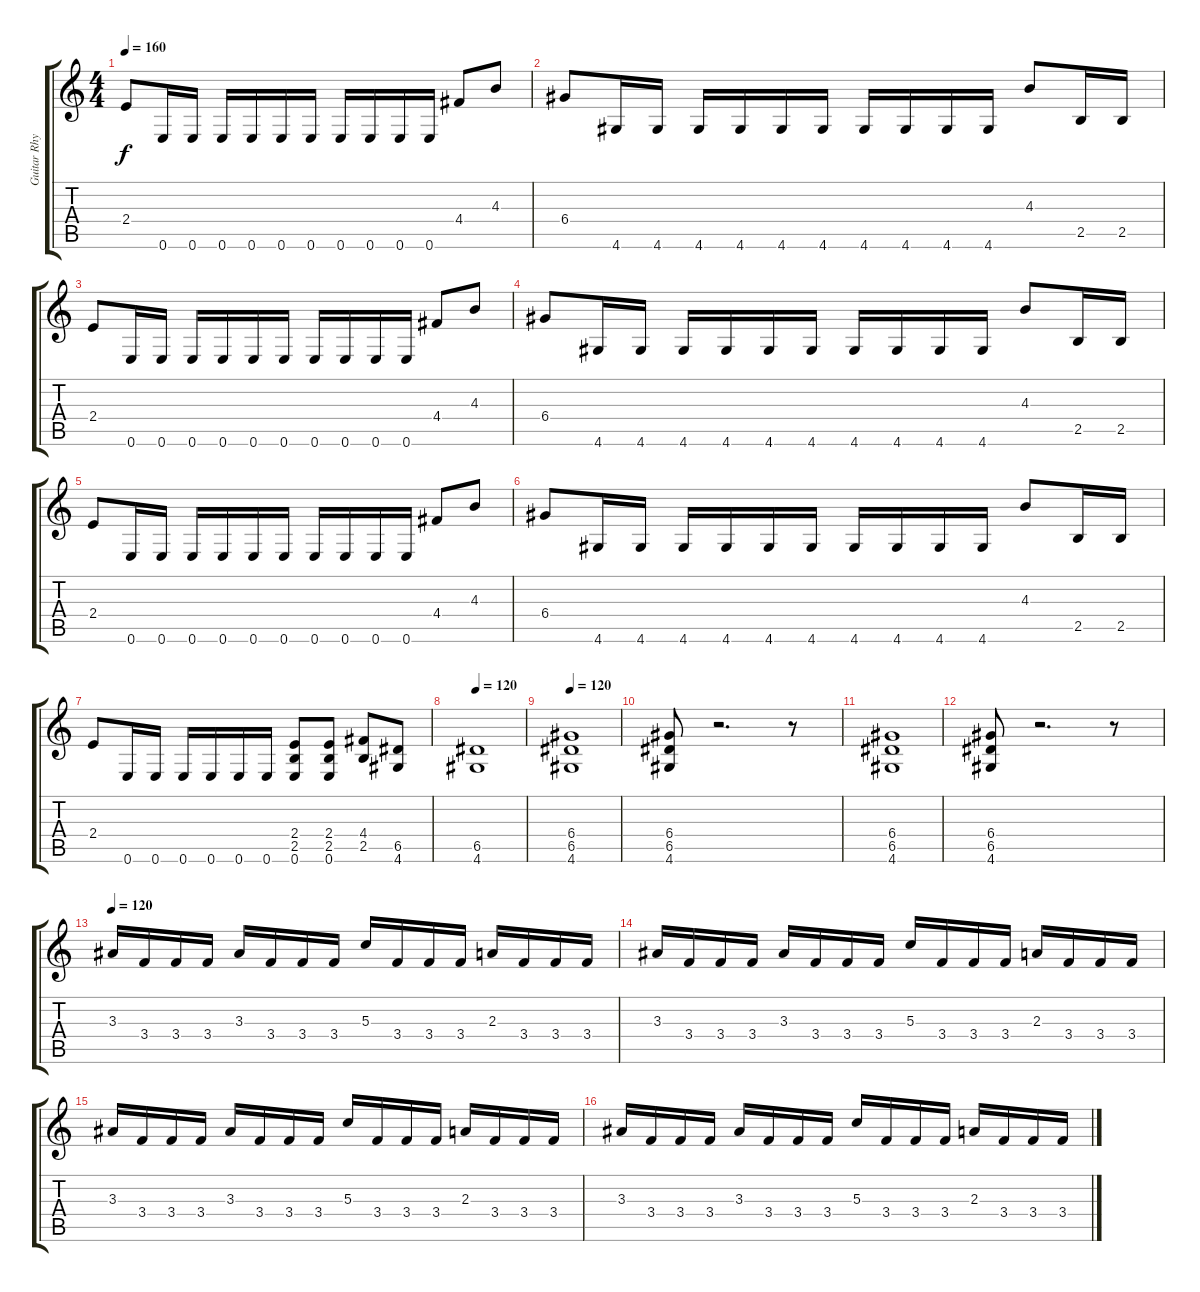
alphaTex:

\track ("Guitar Rhythm" "Guitar Rhy") {instrument distortionguitar}
\staff {score tabs}
\tuning (E4 B3 G3 D3 A2 E2) {hide}
\ts (4 4)
\tempo 160
\clef g2
\ks c
2.4.8{dy f} 0.6.16 0.6.16 0.6.16 0.6.16 0.6.16 0.6.16 0.6.16 0.6.16 0.6.16 0.6.16 4.4.8 4.3.8 |
6.4.8 4.6.16 4.6.16 4.6.16 4.6.16 4.6.16 4.6.16 4.6.16 4.6.16 4.6.16 4.6.16 4.3.8 2.5.16 2.5.16 |
2.4.8 0.6.16 0.6.16 0.6.16 0.6.16 0.6.16 0.6.16 0.6.16 0.6.16 0.6.16 0.6.16 4.4.8 4.3.8 |
6.4.8 4.6.16 4.6.16 4.6.16 4.6.16 4.6.16 4.6.16 4.6.16 4.6.16 4.6.16 4.6.16 4.3.8 2.5.16 2.5.16 |
2.4.8 0.6.16 0.6.16 0.6.16 0.6.16 0.6.16 0.6.16 0.6.16 0.6.16 0.6.16 0.6.16 4.4.8 4.3.8 |
6.4.8 4.6.16 4.6.16 4.6.16 4.6.16 4.6.16 4.6.16 4.6.16 4.6.16 4.6.16 4.6.16 4.3.8 2.5.16 2.5.16 |
2.4.8 0.6.16 0.6.16 0.6.16 0.6.16 0.6.16 0.6.16 (2.4 2.5 0.6).8 (2.4 2.5 0.6).8 (4.4 2.5).8 (6.5 4.6).8 |
\tempo 120
(6.5 4.6).1 |
\tempo 120
(6.4 6.5 4.6).1 |
(6.4 6.5 4.6).8 r.2{d} r.8 |
(6.4 6.5 4.6).1 |
(6.4 6.5 4.6).8 r.2{d} r.8 |
\tempo 120
3.3.16 3.4.16 3.4.16 3.4.16 3.3.16 3.4.16 3.4.16 3.4.16 5.3.16 3.4.16 3.4.16 3.4.16 2.3.16 3.4.16 3.4.16 3.4.16 |
3.3.16 3.4.16 3.4.16 3.4.16 3.3.16 3.4.16 3.4.16 3.4.16 5.3.16 3.4.16 3.4.16 3.4.16 2.3.16 3.4.16 3.4.16 3.4.16 |
3.3.16 3.4.16 3.4.16 3.4.16 3.3.16 3.4.16 3.4.16 3.4.16 5.3.16 3.4.16 3.4.16 3.4.16 2.3.16 3.4.16 3.4.16 3.4.16 |
3.3.16 3.4.16 3.4.16 3.4.16 3.3.16 3.4.16 3.4.16 3.4.16 5.3.16 3.4.16 3.4.16 3.4.16 2.3.16 3.4.16 3.4.16 3.4.16
